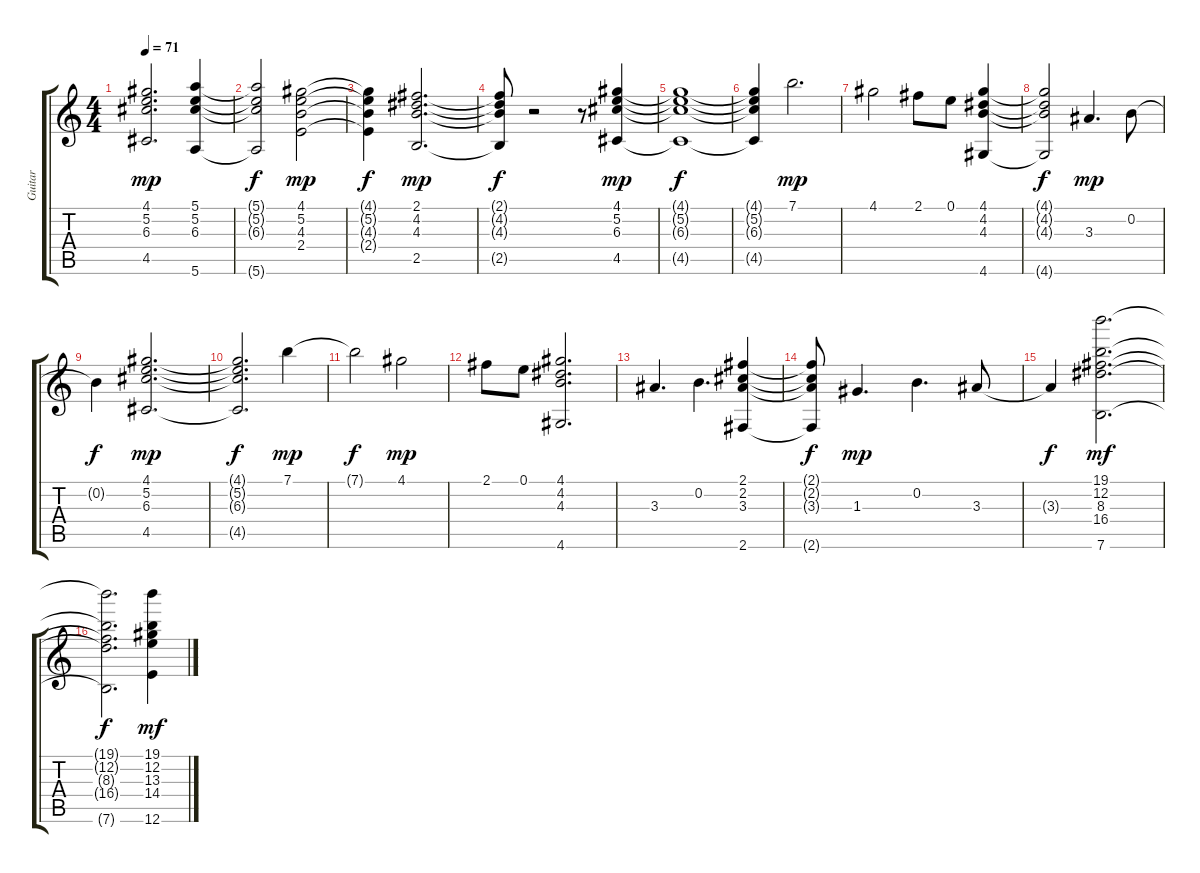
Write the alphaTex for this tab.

\track ("Guitar" "Guitar") {instrument acousticguitarsteel}
\staff {score tabs}
\tuning (E4 B3 G3 D3 A2 E2) {hide}
\ts (4 4)
\tempo 71
\clef g2
\ks c
(4.1 5.2 6.3 4.5).2{d dy mp} (5.1 5.2 6.3 5.6).4 |
(5.1{t} 5.2{t} 6.3{t} 5.6{t}).2{dy f} (4.1 5.2 4.3 2.4).2{dy mp} |
(4.1{t} 5.2{t} 4.3{t} 2.4{t}).4{dy f} (2.1 4.2 4.3 2.5).2{d dy mp} |
(2.1{t} 4.2{t} 4.3{t} 2.5{t}).8{dy f} r.2 r.8 (4.1 5.2 6.3 4.5).4{dy mp} |
(4.1{t} 5.2{t} 6.3{t} 4.5{t}).1{dy f} |
(4.1{t} 5.2{t} 6.3{t} 4.5{t}).4 7.1.2{d dy mp} |
4.1.2 2.1.8 0.1.8 (4.1 4.2 4.3 4.6).4 |
(4.1{t} 4.2{t} 4.3{t} 4.6{t}).2{dy f} 3.3.4{d dy mp} 0.2.8 |
0.2{t}.4{dy f} (4.1 5.2 6.3 4.5).2{d dy mp} |
(4.1{t} 5.2{t} 6.3{t} 4.5{t}).2{d dy f} 7.1.4{dy mp} |
7.1{t}.2{dy f} 4.1.2{dy mp} |
2.1.8 0.1.8 (4.1 4.2 4.3 4.6).2{d} |
3.3.4{d} 0.2.4{d} (2.1 2.2 3.3 2.6).4 |
(2.1{t} 2.2{t} 3.3{t} 2.6{t}).8{dy f} 1.3.4{d dy mp} 0.2.4{d} 3.3.8 |
3.3{t}.4{dy f} (19.1 12.2 8.3 16.4 7.6).2{d dy mf} |
(19.1{t} 12.2{t} 8.3{t} 16.4{t} 7.6{t}).2{d dy f} (19.1 12.2 13.3 14.4 12.6).4{dy mf}
